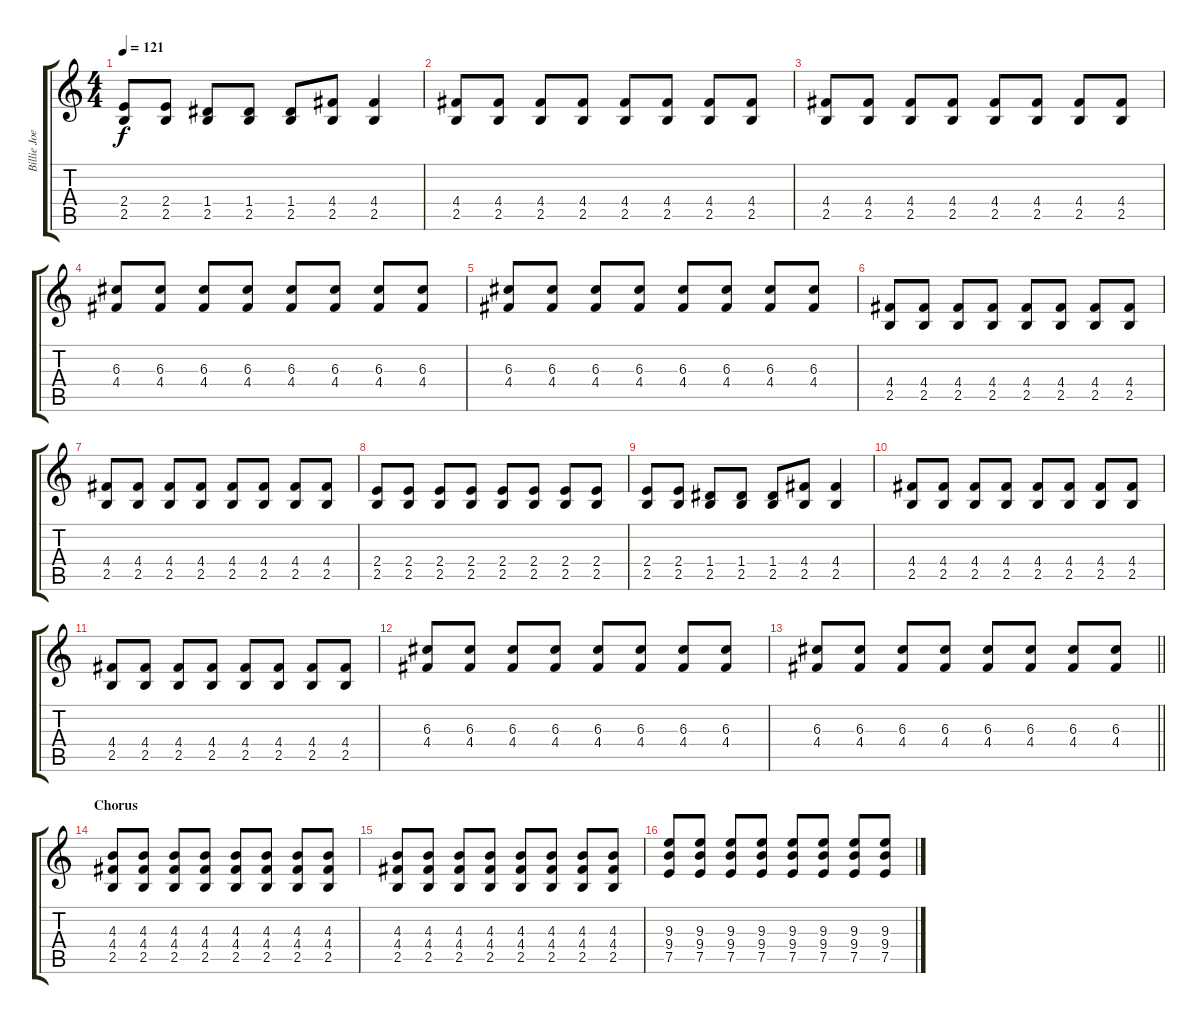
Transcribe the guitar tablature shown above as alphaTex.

\track ("Billie Joe Armstrong - Guitar" "Billie Joe") {instrument distortionguitar}
\staff {score tabs}
\tuning (E4 B3 G3 D3 A2 E2) {hide}
\ts (4 4)
\tempo 121
\clef g2
\ks c
(2.4 2.5).8{dy f} (2.4 2.5).8 (1.4 2.5).8 (1.4 2.5).8 (1.4 2.5).8 (4.4 2.5).8 (4.4 2.5).4 |
(4.4 2.5).8 (4.4 2.5).8 (4.4 2.5).8 (4.4 2.5).8 (4.4 2.5).8 (4.4 2.5).8 (4.4 2.5).8 (4.4 2.5).8 |
(4.4 2.5).8 (4.4 2.5).8 (4.4 2.5).8 (4.4 2.5).8 (4.4 2.5).8 (4.4 2.5).8 (4.4 2.5).8 (4.4 2.5).8 |
(6.3 4.4).8 (6.3 4.4).8 (6.3 4.4).8 (6.3 4.4).8 (6.3 4.4).8 (6.3 4.4).8 (6.3 4.4).8 (6.3 4.4).8 |
(6.3 4.4).8 (6.3 4.4).8 (6.3 4.4).8 (6.3 4.4).8 (6.3 4.4).8 (6.3 4.4).8 (6.3 4.4).8 (6.3 4.4).8 |
(4.4 2.5).8 (4.4 2.5).8 (4.4 2.5).8 (4.4 2.5).8 (4.4 2.5).8 (4.4 2.5).8 (4.4 2.5).8 (4.4 2.5).8 |
(4.4 2.5).8 (4.4 2.5).8 (4.4 2.5).8 (4.4 2.5).8 (4.4 2.5).8 (4.4 2.5).8 (4.4 2.5).8 (4.4 2.5).8 |
(2.4 2.5).8 (2.4 2.5).8 (2.4 2.5).8 (2.4 2.5).8 (2.4 2.5).8 (2.4 2.5).8 (2.4 2.5).8 (2.4 2.5).8 |
(2.4 2.5).8 (2.4 2.5).8 (1.4 2.5).8 (1.4 2.5).8 (1.4 2.5).8 (4.4 2.5).8 (4.4 2.5).4 |
(4.4 2.5).8 (4.4 2.5).8 (4.4 2.5).8 (4.4 2.5).8 (4.4 2.5).8 (4.4 2.5).8 (4.4 2.5).8 (4.4 2.5).8 |
(4.4 2.5).8 (4.4 2.5).8 (4.4 2.5).8 (4.4 2.5).8 (4.4 2.5).8 (4.4 2.5).8 (4.4 2.5).8 (4.4 2.5).8 |
(6.3 4.4).8 (6.3 4.4).8 (6.3 4.4).8 (6.3 4.4).8 (6.3 4.4).8 (6.3 4.4).8 (6.3 4.4).8 (6.3 4.4).8 |
\barLineRight lightlight
(6.3 4.4).8 (6.3 4.4).8 (6.3 4.4).8 (6.3 4.4).8 (6.3 4.4).8 (6.3 4.4).8 (6.3 4.4).8 (6.3 4.4).8 |
\section ("" "Chorus")
(4.3 4.4 2.5).8{volume 12 instrument distortionguitar} (4.3 4.4 2.5).8 (4.3 4.4 2.5).8 (4.3 4.4 2.5).8 (4.3 4.4 2.5).8 (4.3 4.4 2.5).8 (4.3 4.4 2.5).8 (4.3 4.4 2.5).8 |
(4.3 4.4 2.5).8 (4.3 4.4 2.5).8 (4.3 4.4 2.5).8 (4.3 4.4 2.5).8 (4.3 4.4 2.5).8 (4.3 4.4 2.5).8 (4.3 4.4 2.5).8 (4.3 4.4 2.5).8 |
(9.3 9.4 7.5).8 (9.3 9.4 7.5).8 (9.3 9.4 7.5).8 (9.3 9.4 7.5).8 (9.3 9.4 7.5).8 (9.3 9.4 7.5).8 (9.3 9.4 7.5).8 (9.3 9.4 7.5).8
